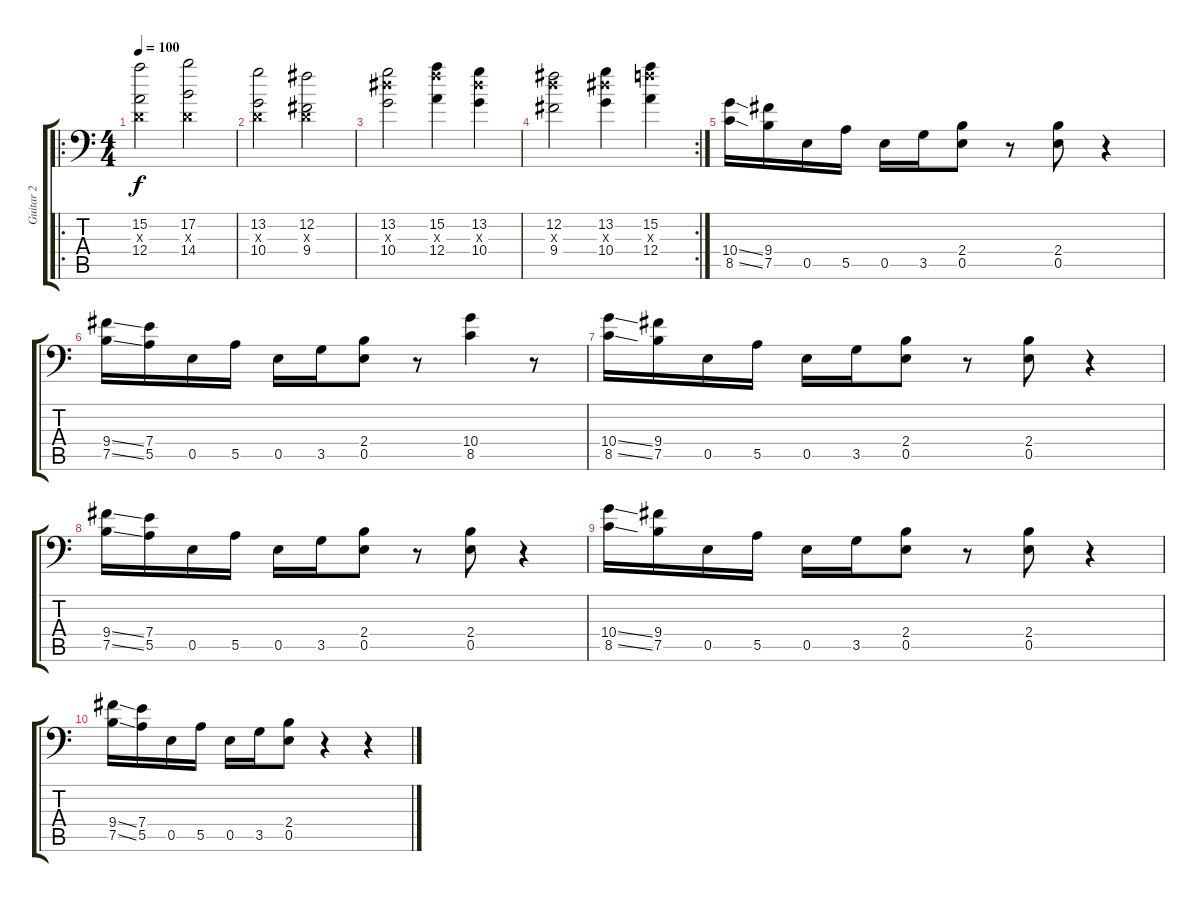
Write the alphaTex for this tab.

\track ("Guitar 2" "Guitar 2") {instrument electricguitarclean}
\staff {score tabs}
\tuning (B3 Gb3 D3 A2 E2 A1) {hide}
\ro
\ts (4 4)
\tempo 100
\clef f4
\ks c
(15.2 0.3{x} 12.4).2{dy f volume 6 instrument electricguitarclean} (17.2 0.3{x} 14.4).2 |
(13.2 0.3{x} 10.4).2 (12.2 0.3{x} 9.4).2 |
(13.2 13.3{x} 10.4).2 (15.2 15.3{x} 12.4).4 (13.2 13.3{x} 10.4).4 |
\rc 2
(12.2 12.3{x} 9.4).2 (13.2 13.3{x} 10.4).4 (15.2 15.3{x} 12.4).4 |
(10.4{ss} 8.5{ss}).16 (9.4 7.5).16 0.5.16 5.5.16 0.5.16 3.5.16 (2.4 0.5).8 r.8 (2.4 0.5).8 r.4 |
(9.4{ss} 7.5{ss}).16 (7.4 5.5).16 0.5.16 5.5.16 0.5.16 3.5.16 (2.4 0.5).8 r.8 (10.4 8.5).4 r.8 |
(10.4{ss} 8.5{ss}).16{instrument electricguitarclean} (9.4 7.5).16 0.5.16 5.5.16 0.5.16 3.5.16 (2.4 0.5).8 r.8 (2.4 0.5).8 r.4 |
(9.4{ss} 7.5{ss}).16 (7.4 5.5).16 0.5.16 5.5.16 0.5.16 3.5.16 (2.4 0.5).8 r.8 (2.4 0.5).8 r.4 |
(10.4{ss} 8.5{ss}).16{instrument electricguitarclean} (9.4 7.5).16 0.5.16 5.5.16 0.5.16 3.5.16 (2.4 0.5).8 r.8 (2.4 0.5).8 r.4 |
(9.4{ss} 7.5{ss}).16 (7.4 5.5).16 0.5.16 5.5.16 0.5.16 3.5.16 (2.4 0.5).8 r.4 r.4
